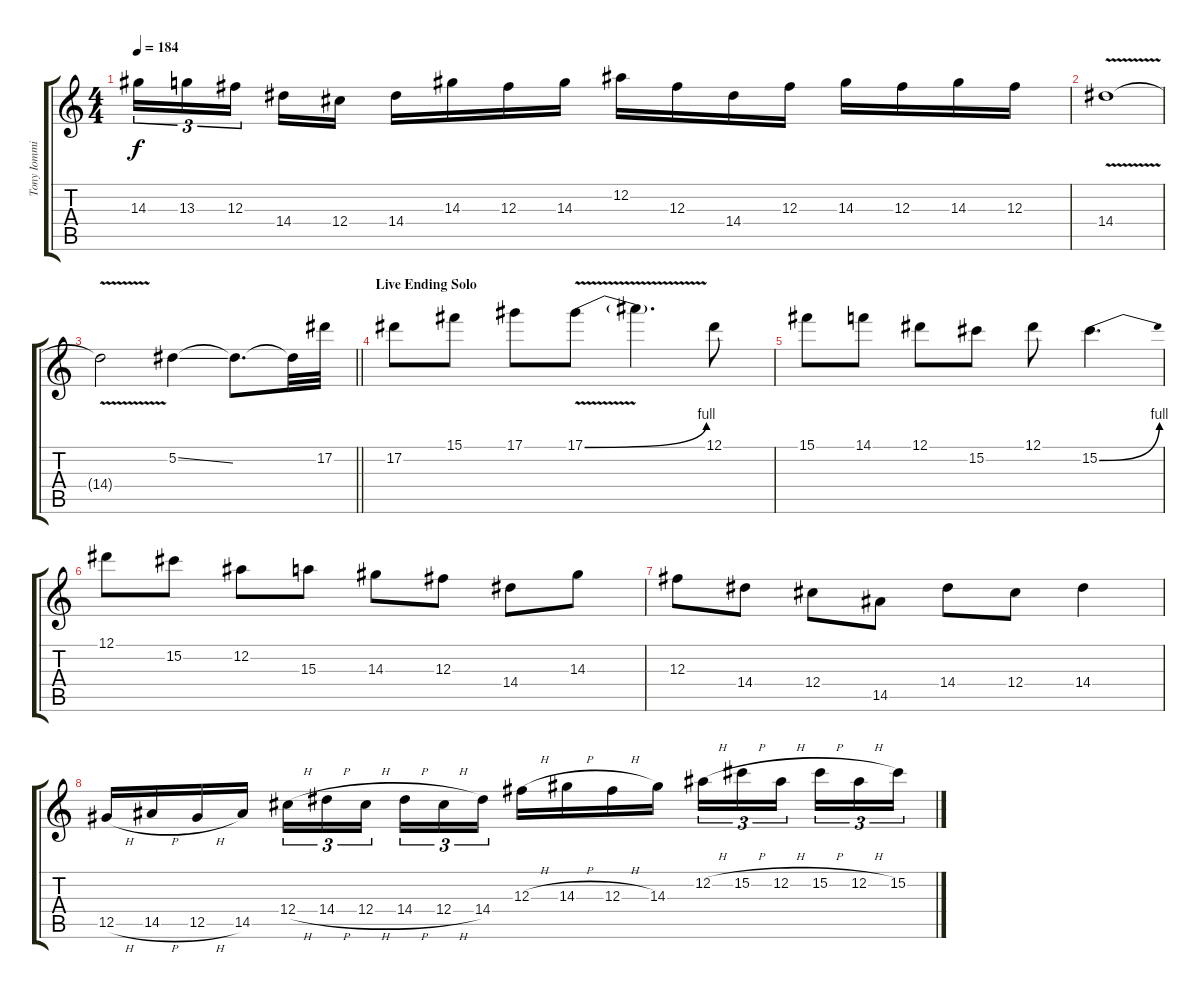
\track ("Tony Iommi" "Tony Iommi") {instrument overdrivenguitar}
\staff {score tabs}
\tuning (Eb4 Bb3 Gb3 Db3 Ab2 Eb2) {hide}
\ts (4 4)
\tempo 184
\clef g2
\ks c
14.3.16{tu (3 2) dy f} 13.3.16{tu (3 2)} 12.3.16{tu (3 2) beam splitsecondary} 14.4.16 12.4.16 14.4.16 14.3.16 12.3.16 14.3.16 12.2.16 12.3.16 14.4.16 12.3.16 14.3.16 12.3.16 14.3.16 12.3.16 |
14.4{v}.1 |
\barLineRight lightlight
14.4{t}.2 5.2{ss}.4 5.2{t}.8{d} 5.2{t}.32 17.2.32 |
\section ("" "Live Ending Solo")
17.2.8 15.1.8 17.1.8 17.1{be (bend 0 0 60 4) v}.8 17.1{t}.4{d} 12.1.8 |
15.1.8 14.1.8 12.1.8 15.2.8 12.1.8 15.2{be (bend 0 0 60 4)}.4{d} |
12.1.8 15.2.8 12.2.8 15.3.8 14.3.8 12.3.8 14.4.8 14.3.8 |
12.3.8 14.4.8 12.4.8 14.5.8 14.4.8 12.4.8 14.4.4 |
12.5{h}.16 14.5{h}.16 12.5{h}.16 14.5.16 12.4{h}.16{tu (3 2)} 14.4{h}.16{tu (3 2)} 12.4{h}.16{tu (3 2) beam splitsecondary} 14.4{h}.16{tu (3 2)} 12.4{h}.16{tu (3 2)} 14.4.16{tu (3 2)} 12.3{h}.16 14.3{h}.16 12.3{h}.16 14.3.16 12.2{h}.16{tu (3 2)} 15.2{h}.16{tu (3 2)} 12.2{h}.16{tu (3 2) beam splitsecondary} 15.2{h}.16{tu (3 2)} 12.2{h}.16{tu (3 2)} 15.2.16{tu (3 2)}
